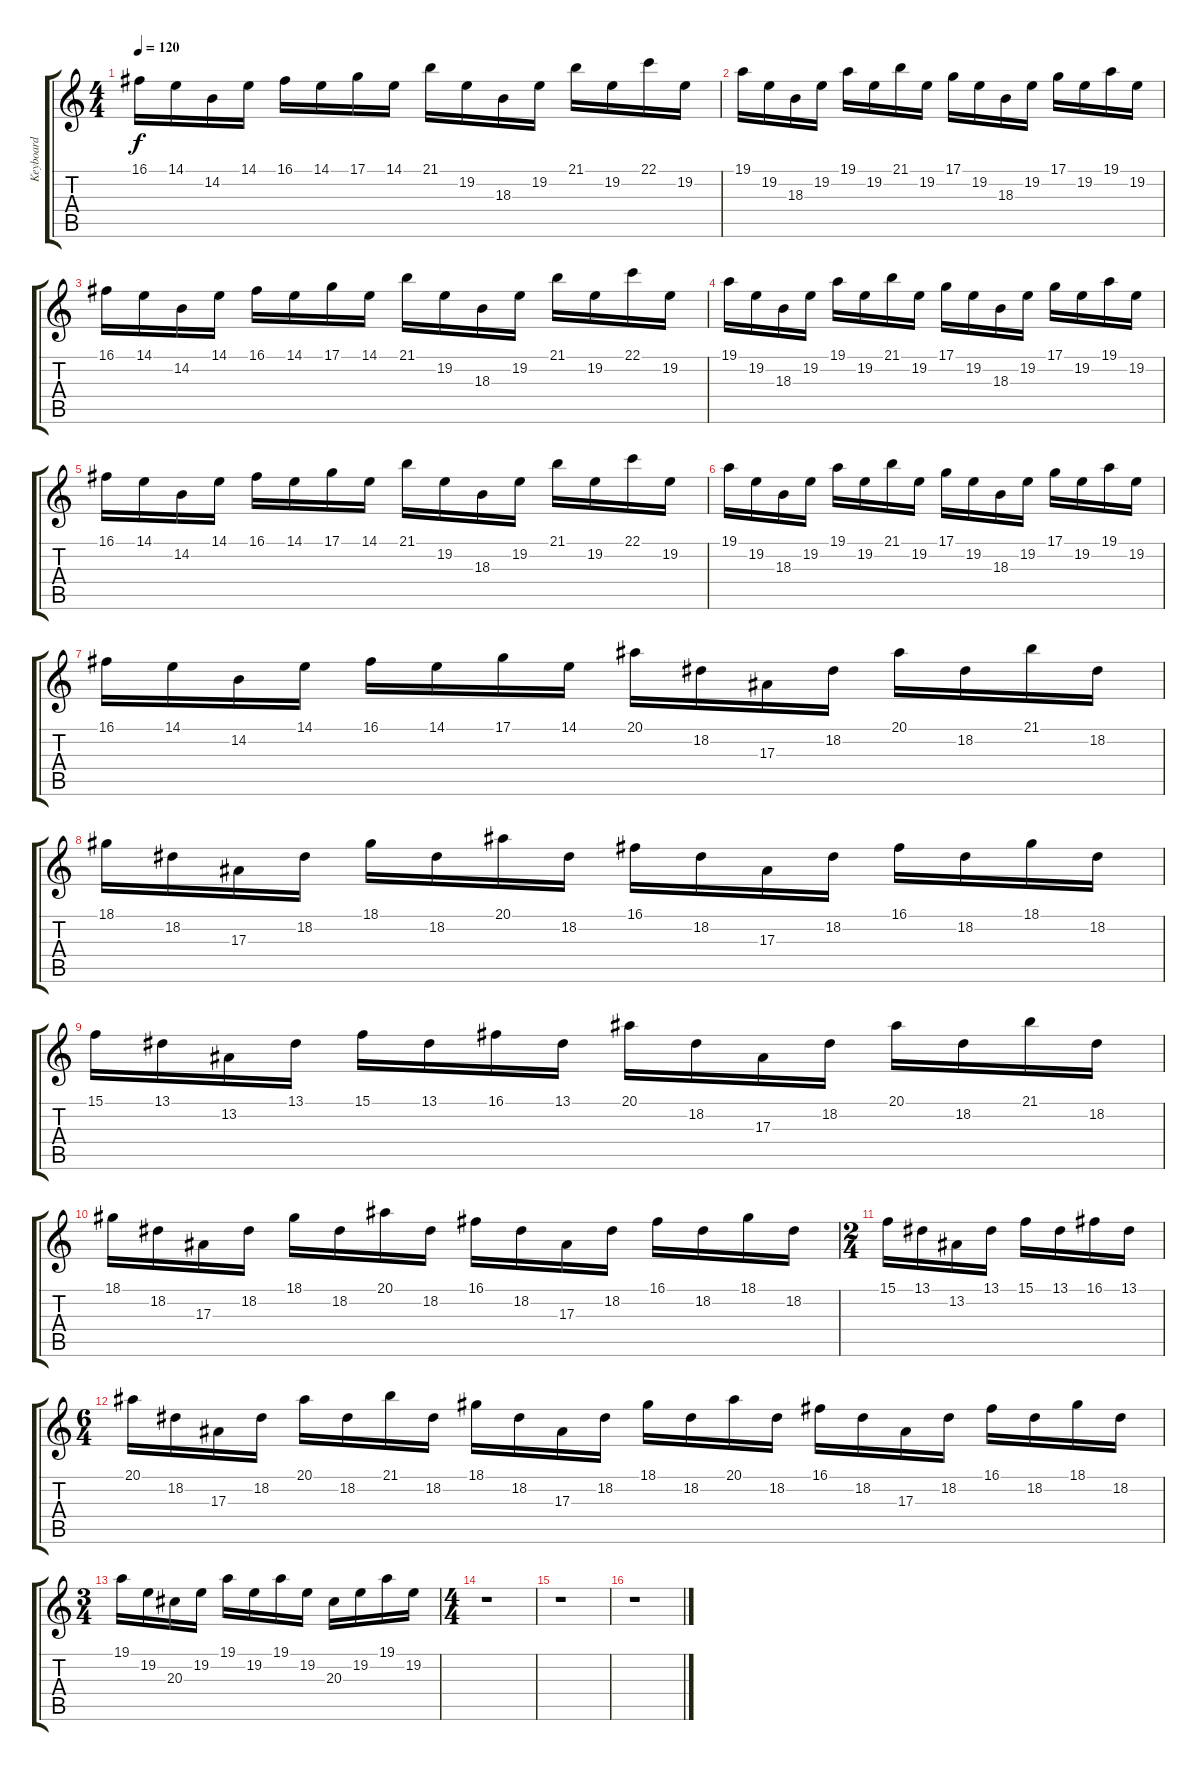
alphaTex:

\track ("Keyboard" "Keyboard") {instrument pad1newage}
\staff {score tabs}
\tuning (D4 A3 F3 C3 G2 D2) {hide}
\ts (4 4)
\tempo 120
\clef g2
\ks c
16.1.16{dy f} 14.1.16 14.2.16 14.1.16 16.1.16 14.1.16 17.1.16 14.1.16 21.1.16 19.2.16 18.3.16 19.2.16 21.1.16 19.2.16 22.1.16 19.2.16 |
19.1.16 19.2.16 18.3.16 19.2.16 19.1.16 19.2.16 21.1.16 19.2.16 17.1.16 19.2.16 18.3.16 19.2.16 17.1.16 19.2.16 19.1.16 19.2.16 |
16.1.16 14.1.16 14.2.16 14.1.16 16.1.16 14.1.16 17.1.16 14.1.16 21.1.16 19.2.16 18.3.16 19.2.16 21.1.16 19.2.16 22.1.16 19.2.16 |
19.1.16 19.2.16 18.3.16 19.2.16 19.1.16 19.2.16 21.1.16 19.2.16 17.1.16 19.2.16 18.3.16 19.2.16 17.1.16 19.2.16 19.1.16 19.2.16 |
16.1.16 14.1.16 14.2.16 14.1.16 16.1.16 14.1.16 17.1.16 14.1.16 21.1.16 19.2.16 18.3.16 19.2.16 21.1.16 19.2.16 22.1.16 19.2.16 |
19.1.16 19.2.16 18.3.16 19.2.16 19.1.16 19.2.16 21.1.16 19.2.16 17.1.16 19.2.16 18.3.16 19.2.16 17.1.16 19.2.16 19.1.16 19.2.16 |
16.1.16 14.1.16 14.2.16 14.1.16 16.1.16 14.1.16 17.1.16 14.1.16 20.1.16 18.2.16 17.3.16 18.2.16 20.1.16 18.2.16 21.1.16 18.2.16 |
18.1.16 18.2.16 17.3.16 18.2.16 18.1.16 18.2.16 20.1.16 18.2.16 16.1.16 18.2.16 17.3.16 18.2.16 16.1.16 18.2.16 18.1.16 18.2.16 |
15.1.16 13.1.16 13.2.16 13.1.16 15.1.16 13.1.16 16.1.16 13.1.16 20.1.16 18.2.16 17.3.16 18.2.16 20.1.16 18.2.16 21.1.16 18.2.16 |
18.1.16 18.2.16 17.3.16 18.2.16 18.1.16 18.2.16 20.1.16 18.2.16 16.1.16 18.2.16 17.3.16 18.2.16 16.1.16 18.2.16 18.1.16 18.2.16 |
\ts (2 4)
15.1.16 13.1.16 13.2.16 13.1.16 15.1.16 13.1.16 16.1.16 13.1.16 |
\ts (6 4)
20.1.16 18.2.16 17.3.16 18.2.16 20.1.16 18.2.16 21.1.16 18.2.16 18.1.16 18.2.16 17.3.16 18.2.16 18.1.16 18.2.16 20.1.16 18.2.16 16.1.16 18.2.16 17.3.16 18.2.16 16.1.16 18.2.16 18.1.16 18.2.16 |
\ts (3 4)
19.1.16 19.2.16 20.3.16 19.2.16 19.1.16 19.2.16 19.1.16 19.2.16 20.3.16 19.2.16 19.1.16 19.2.16 |
\ts (4 4)
r.1 |
r.1 |
r.1
